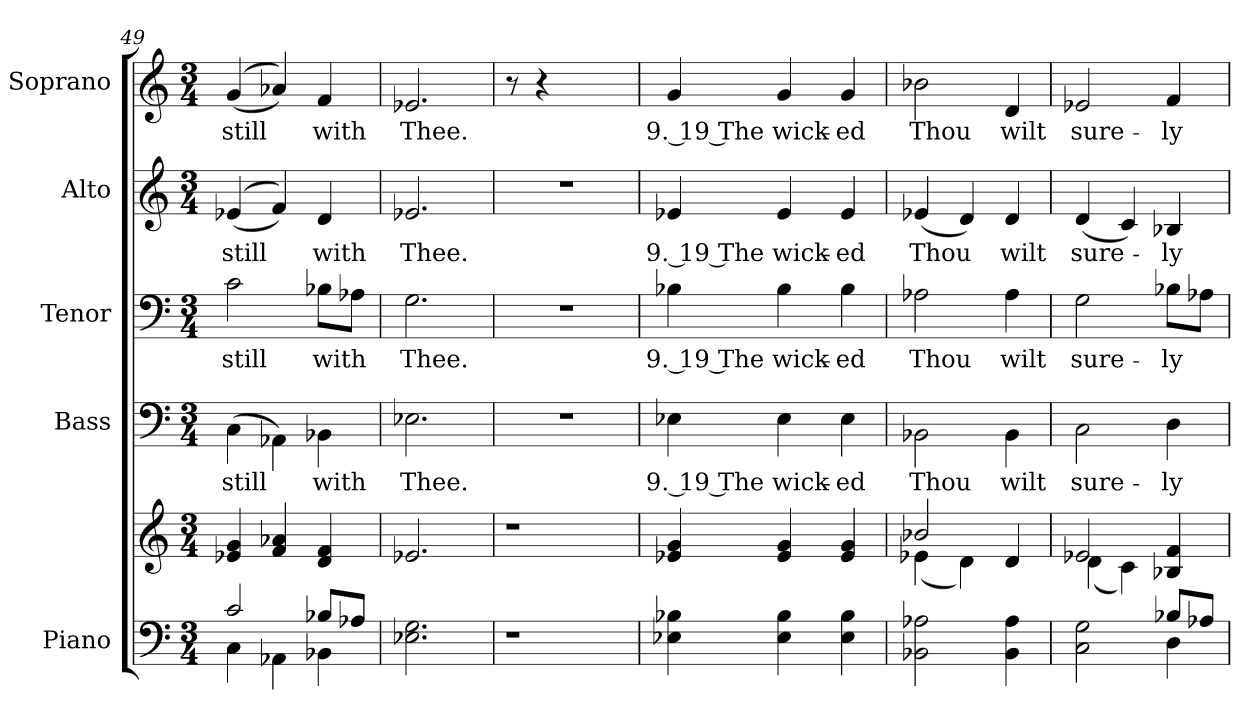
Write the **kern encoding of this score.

**kern	**kern	**kern	**text	**kern	**text	**kern	**text	**kern	**text
*part5	*part5	*part4	*part4	*part3	*part3	*part2	*part2	*part1	*part1
*staff6	*staff5	*staff4	*staff4	*staff3	*staff3	*staff2	*staff2	*staff1	*staff1
*I"Piano	*	*I"Bass	*	*I"Tenor	*	*I"Alto	*	*I"Soprano	*
*I'Pno.	*	*I'B.	*	*I'T.	*	*I'A.	*	*I'S.	*
!!LO:PB:g=z
*clefF4	*clefG2	*clefF4	*	*clefF4	*	*clefG2	*	*clefG2	*
*k[]	*k[]	*k[]	*	*k[]	*	*k[]	*	*k[]	*
*C:	*C:	*C:	*	*C:	*	*C:	*	*C:	*
*M3/4	*M3/4	*M3/4	*	*M3/4	*	*M3/4	*	*M3/4	*
=49	=49	=49	=49	=49	=49	=49	=49	=49	=49
*^	*	*	*	*	*	*	*	*	*
!	!	!	!	!LO:LY:b:color=#000000	!	!	!	!	!	!
!	!	!	!	!	!	!LO:LY:b:color=#000000	!	!	!	!
!	!	!	!	!	!	!	!	!LO:LY:b:color=#000000	!	!
!	!	!	!	!	!	!	!	!	!	!LO:LY:b:color=#000000
2ci/	4Ci\	((4e-Xi/ 4gi	(4Ci\	still	2ci\	still	((4e-Xi/	still	((4gi/	still
.	4AA-Xi\	4fi/ 4a-Xi	4AA-Xi\)	.	.	.	4fi/))	.	4a-Xi/))	.
!	!	!	!	!LO:LY:b:color=#000000	!	!	!	!	!	!
!	!	!	!	!	!	!LO:LY:b:color=#000000	!	!	!	!
!	!	!	!	!	!	!	!	!LO:LY:b:color=#000000	!	!
!	!	!	!	!	!	!	!	!	!	!LO:LY:b:color=#000000
8B-Xi/L	4BB-Xi\	4di/ 4fi	4BB-Xi\	with	8B-Xi\L	with	4di/	with	4fi/	with
8A-Xi/J	.	.	.	.	8A-Xi\J	.	.	.	.	.
*v	*v	*	*	*	*	*	*	*	*	*
=50	=50	=50	=50	=50	=50	=50	=50	=50	=50
!	!	!	!LO:LY:b:color=#000000	!	!	!	!	!	!
!	!	!	!	!	!LO:LY:b:color=#000000	!	!	!	!
!	!	!	!	!	!	!	!LO:LY:b:color=#000000	!	!
!	!	!	!	!	!	!	!	!	!LO:LY:b:color=#000000
2.E-Xi\ 2.Gi	2.e-Xi/	2.E-Xi\	Thee.	2.Gi\	Thee.	2.e-Xi/	Thee.	2.e-Xi/	Thee.
!!LO:PB:g=z
=51	=51	=51	=51	=51	=51	=51	=51	=51	=51
!LO:N:vis=1	!LO:N:vis=1	!LO:N:vis=1	!	!LO:N:vis=1	!	!LO:N:vis=1	!	!	!
4.r	4.r	2.r	.	2.r	.	2.r	.	8r	.
.	.	.	.	.	.	.	.	4r	.
4.ryy	4.ryy	.	.	.	.	.	.	4.ryy	.
=52	=52	=52	=52	=52	=52	=52	=52	=52	=52
!	!	!	!LO:LY:b:color=#000000	!	!	!	!	!	!
!	!	!	!	!	!LO:LY:b:color=#000000	!	!	!	!
!	!	!	!	!	!	!	!LO:LY:b:color=#000000	!	!
!	!	!	!	!	!	!	!	!	!LO:LY:b:color=#000000
4E-Xi\ 4B-Xi	4e-Xi/ 4gi	4E-Xi\	9. 19 The	4B-Xi\	9. 19 The	4e-Xi/	9. 19 The	4gi/	9. 19 The
!	!	!	!LO:LY:b:color=#000000	!	!	!	!	!	!
!	!	!	!	!	!LO:LY:b:color=#000000	!	!	!	!
!	!	!	!	!	!	!	!LO:LY:b:color=#000000	!	!
!	!	!	!	!	!	!	!	!	!LO:LY:b:color=#000000
4E-i\ 4B-i	4e-i/ 4gi	4E-i\	wick-	4B-i\	wick-	4e-i/	wick-	4gi/	wick-
!	!	!	!LO:LY:b:color=#000000	!	!	!	!	!	!
!	!	!	!	!	!LO:LY:b:color=#000000	!	!	!	!
!	!	!	!	!	!	!	!LO:LY:b:color=#000000	!	!
!	!	!	!	!	!	!	!	!	!LO:LY:b:color=#000000
4E-i\ 4B-i	4e-i/ 4gi	4E-i\	-ed	4B-i\	-ed	4e-i/	-ed	4gi/	-ed
=53	=53	=53	=53	=53	=53	=53	=53	=53	=53
*	*^	*	*	*	*	*	*	*	*
!	!	!	!	!LO:LY:b:color=#000000	!	!	!	!	!	!
!	!	!	!	!	!	!LO:LY:b:color=#000000	!	!	!	!
!	!	!	!	!	!	!	!	!LO:LY:b:color=#000000	!	!
!	!	!	!	!	!	!	!	!	!	!LO:LY:b:color=#000000
2BB-Xi\ 2A-Xi	2b-Xi/	(4e-Xi\	2BB-Xi\	Thou	2A-Xi\	Thou	(4e-Xi/	Thou	2b-Xi\	Thou
.	.	4di\)	.	.	.	.	4di/)	.	.	.
!	!	!	!	!LO:LY:b:color=#000000	!	!	!	!	!	!
!	!	!	!	!	!	!LO:LY:b:color=#000000	!	!	!	!
!	!	!	!	!	!	!	!	!LO:LY:b:color=#000000	!	!
!	!	!	!	!	!	!	!	!	!	!LO:LY:b:color=#000000
4BB-i\ 4A-i	4di/	4ryy	4BB-i\	wilt	4A-i\	wilt	4di/	wilt	4di/	wilt
!!LO:PB:g=z
=54	=54	=54	=54	=54	=54	=54	=54	=54	=54	=54
*^	*	*	*	*	*	*	*	*	*	*
!	!	!	!	!	!LO:LY:b:color=#000000	!	!	!	!	!	!
!	!	!	!	!	!	!	!LO:LY:b:color=#000000	!	!	!	!
!	!	!	!	!	!	!	!	!	!LO:LY:b:color=#000000	!	!
!	!	!	!	!	!	!	!	!	!	!	!LO:LY:b:color=#000000
2Ci\ 2Gi	2ryy	2e-Xi/	(4di\	2Ci\	sure-	2Gi\	sure-	(4di/	sure-	2e-Xi/	sure-
.	.	.	4ci\)	.	.	.	.	4ci/)	.	.	.
!	!	!	!	!	!LO:LY:b:color=#000000	!	!	!	!	!	!
!	!	!	!	!	!	!	!LO:LY:b:color=#000000	!	!	!	!
!	!	!	!	!	!	!	!	!	!LO:LY:b:color=#000000	!	!
!	!	!	!	!	!	!	!	!	!	!	!LO:LY:b:color=#000000
8B-Xi/L	4Di\	4B-Xi/ 4fi	4ryy	4Di\	-ly	8B-Xi\L	-ly	4B-Xi/	-ly	4fi/	-ly
8A-Xi/J	.	.	.	.	.	8A-Xi\J	.	.	.	.	.
*v	*v	*	*	*	*	*	*	*	*	*	*
*	*v	*v	*	*	*	*	*	*	*	*
=	=	=	=	=	=	=	=	=	=
*-	*-	*-	*-	*-	*-	*-	*-	*-	*-
